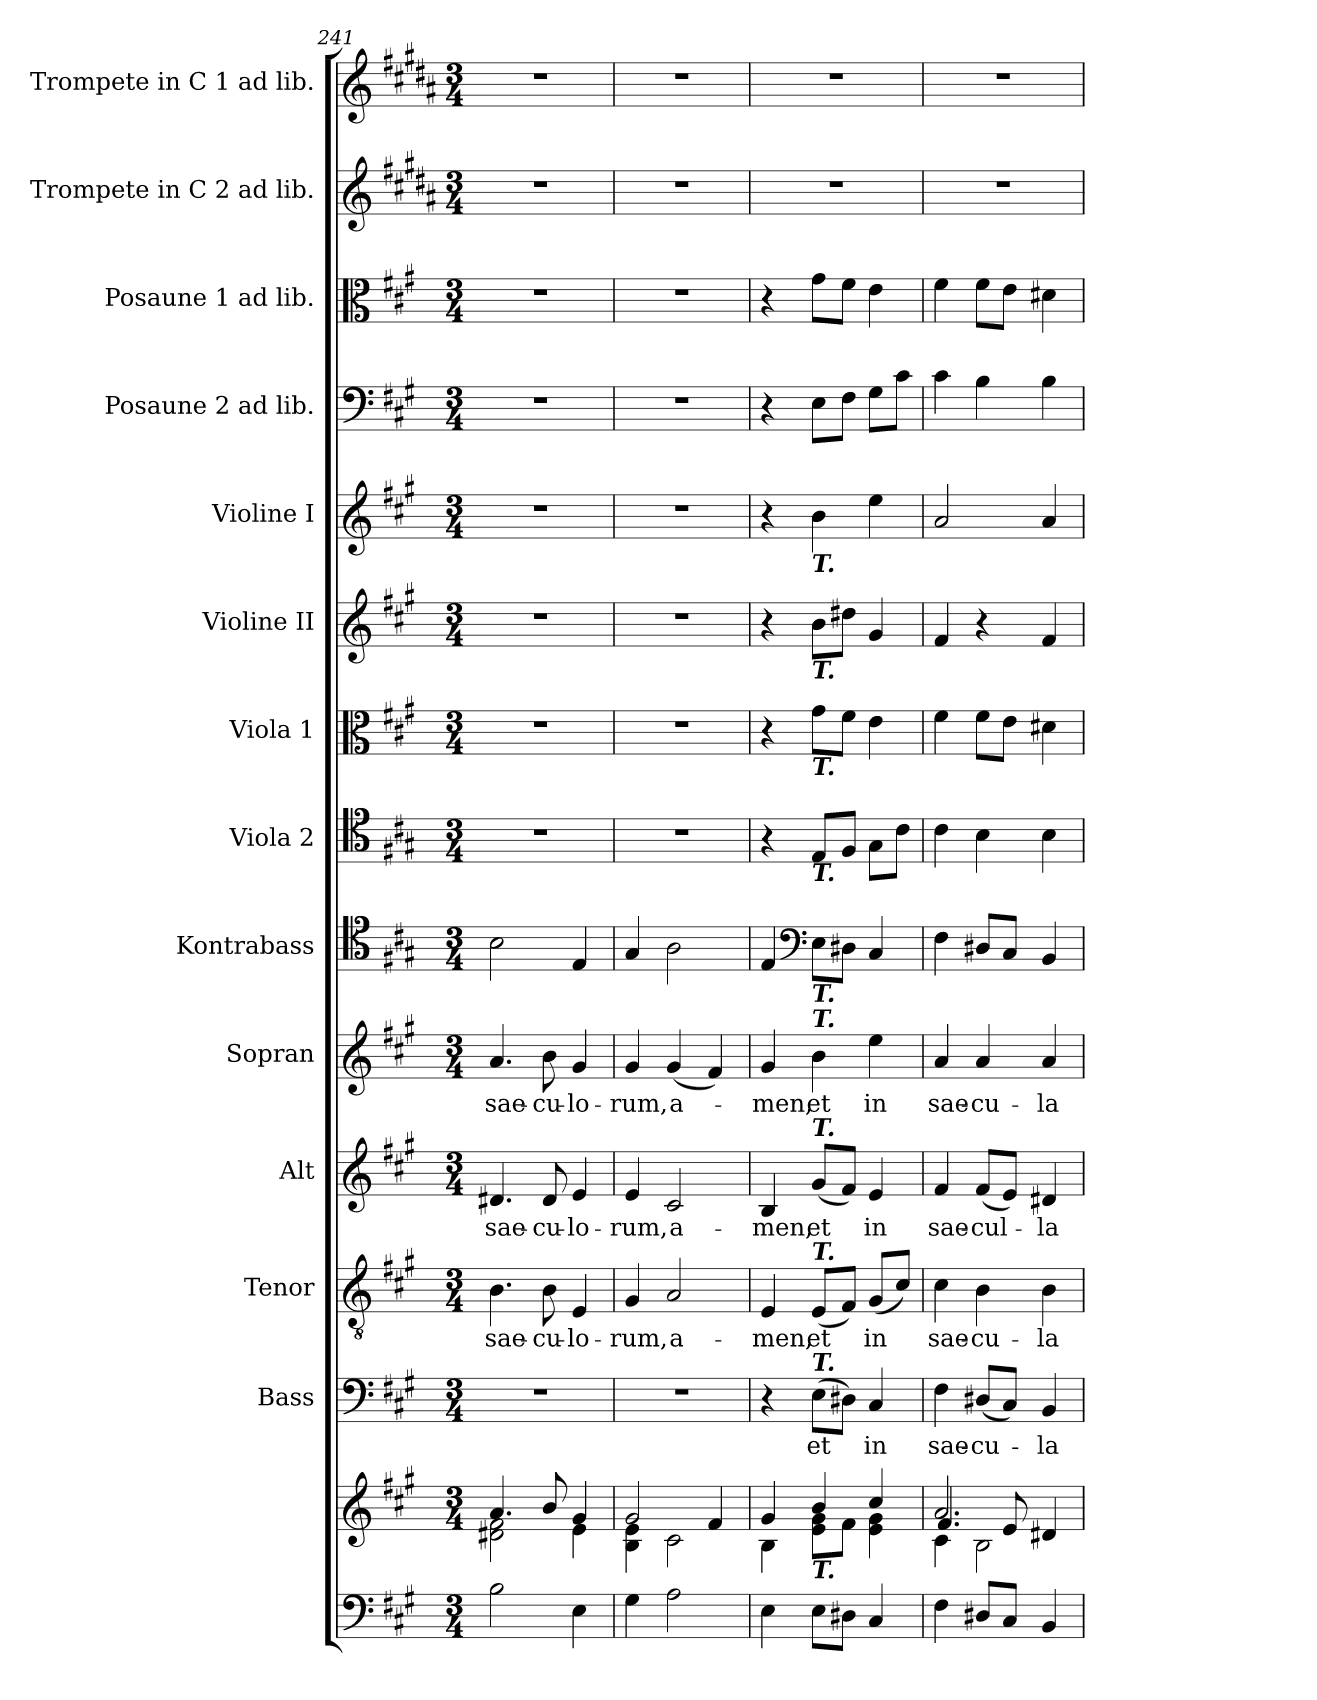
**kern	**kern	**kern	**text	**kern	**text	**kern	**text	**kern	**text	**kern	**kern	**kern	**kern	**kern	**kern	**kern	**kern	**kern
*part14	*part14	*part13	*part13	*part12	*part12	*part11	*part11	*part10	*part10	*part9	*part8	*part7	*part6	*part5	*part4	*part3	*part2	*part1
*staff15	*staff14	*staff13	*staff13	*staff12	*staff12	*staff11	*staff11	*staff10	*staff10	*staff9	*staff8	*staff7	*staff6	*staff5	*staff4	*staff3	*staff2	*staff1
*	*	*I"Bass	*	*I"Tenor	*	*I"Alt	*	*I"Sopran	*	*I"Kontrabass	*I"Viola 2	*I"Viola 1	*I"Violine II	*I"Violine I	*I"Posaune 2 ad lib.	*I"Posaune 1 ad lib.	*I"Trompete in C 2 ad lib.	*I"Trompete in C 1 ad lib.
*	*	*I'B.	*	*I'T.	*	*I'A.	*	*I'S.	*	*I'Kb.	*I'Vla. 2	*I'Vla. 1	*I'Vl. II	*I'Vl. I	*I'Pos. 2	*I'Pos. 1	*I'Trp. C 2	*I'Trp. C 1
*clefF4	*clefG2	*clefF4	*	*clefGv2	*	*clefG2	*	*clefG2	*	*clefC4	*clefC4	*clefC3	*clefG2	*clefG2	*clefF4	*clefC3	*clefG2	*clefG2
*	*	*	*	*	*	*	*	*	*	*ITrd7c12	*	*	*	*	*	*	*ITrd1c2	*ITrd1c2
*k[f#c#g#]	*k[f#c#g#]	*k[f#c#g#]	*	*k[f#c#g#]	*	*k[f#c#g#]	*	*k[f#c#g#]	*	*k[f#c#g#]	*k[f#c#g#]	*k[f#c#g#]	*k[f#c#g#]	*k[f#c#g#]	*k[f#c#g#]	*k[f#c#g#]	*k[f#c#g#]	*k[f#c#g#]
*A:	*A:	*A:	*	*A:	*	*A:	*	*A:	*	*A:	*A:	*A:	*A:	*A:	*A:	*A:	*A:	*A:
*M3/4	*M3/4	*M3/4	*	*M3/4	*	*M3/4	*	*M3/4	*	*M3/4	*M3/4	*M3/4	*M3/4	*M3/4	*M3/4	*M3/4	*M3/4	*M3/4
=241	=241	=241	=241	=241	=241	=241	=241	=241	=241	=241	=241	=241	=241	=241	=241	=241	=241	=241
*	*^	*	*	*	*	*	*	*	*	*	*	*	*	*	*	*	*	*
!	!	!	!	!	!	!LO:LY:b	!	!LO:LY:b	!	!LO:LY:b	!	!	!	!	!	!	!	!	!
2B\	4.a/	2d#X\ 2f#\	2.r	.	4.B\	sae-	4.d#X/	sae-	4.a/	sae-	2BB\	2.r	2.r	2.r	2.r	2.r	2.r	2.r	2.r
!	!	!	!	!	!	!LO:LY:b	!	!LO:LY:b	!	!LO:LY:b	!	!	!	!	!	!	!	!	!
.	8b/	.	.	.	8B\	-cu-	8d#/	-cu-	8b\	-cu-	.	.	.	.	.	.	.	.	.
!	!	!	!	!	!	!LO:LY:b	!	!LO:LY:b	!	!LO:LY:b	!	!	!	!	!	!	!	!	!
4E\	4g#/	4e\	.	.	4E/	-lo-	4e/	-lo-	4g#/	-lo-	4EE/	.	.	.	.	.	.	.	.
=242	=242	=242	=242	=242	=242	=242	=242	=242	=242	=242	=242	=242	=242	=242	=242	=242	=242	=242	=242
!	!	!	!	!	!	!LO:LY:b	!	!LO:LY:b	!	!LO:LY:b	!	!	!	!	!	!	!	!	!
4G#\	2g#/	4B\ 4e\	2.r	.	4G#/	-rum,	4e/	-rum,	4g#/	-rum,	4GG#/	2.r	2.r	2.r	2.r	2.r	2.r	2.r	2.r
!	!	!	!	!	!	!LO:LY:b	!	!LO:LY:b	!	!LO:LY:b	!	!	!	!	!	!	!	!	!
2A\	.	2c#\	.	.	2A/	a-	2c#/	a-	(<4g#/	a-	2AA\	.	.	.	.	.	.	.	.
.	4f#/	.	.	.	.	.	.	.	4f#/)	.	.	.	.	.	.	.	.	.	.
=243	=243	=243	=243	=243	=243	=243	=243	=243	=243	=243	=243	=243	=243	=243	=243	=243	=243	=243	=243
!	!	!	!	!	!	!LO:LY:b	!	!LO:LY:b	!	!LO:LY:b	!	!	!	!	!	!	!	!	!
4E\	4g#/	4B\	4r	.	4E/	-men,	4B/	-men,	4g#/	-men,	4EE/	4r	4r	4r	4r	4r	4r	2.r	2.r
*	*	*	*	*	*	*	*	*	*	*	*clefF4	*	*	*	*	*	*	*	*
!	!	!	!	!	!	!	!	!	!	!	!	!	!	!	!LO:TX:b:Bi:t=T.	!	!	!	!
!	!	!	!	!	!	!	!	!	!	!	!	!	!	!LO:TX:b:Bi:t=T.	!	!	!	!	!
!	!	!	!	!	!	!	!	!	!	!	!	!	!LO:TX:b:Bi:t=T.	!	!	!	!	!	!
!	!	!	!	!	!	!	!	!	!	!	!	!LO:TX:b:Bi:t=T.	!	!	!	!	!	!	!
!	!	!	!	!	!	!	!	!	!	!	!LO:TX:b:Bi:t=T.	!	!	!	!	!	!	!	!
!	!	!	!	!	!	!	!	!	!LO:TX:a:Bi:t=T.	!	!	!	!	!	!	!	!	!	!
!	!	!	!	!	!	!	!LO:TX:a:Bi:t=T.	!	!	!	!	!	!	!	!	!	!	!	!
!	!	!	!	!	!LO:TX:a:Bi:t=T.	!	!	!	!	!	!	!	!	!	!	!	!	!	!
!	!	!	!LO:TX:a:Bi:t=T.	!	!	!	!	!	!	!	!	!	!	!	!	!	!	!	!
!	!LO:TX:b:Bi:t=T.	!	!	!	!	!	!	!	!	!	!	!	!	!	!	!	!	!	!
!	!	!	!	!LO:LY:b	!	!LO:LY:b	!	!LO:LY:b	!	!LO:LY:b	!	!	!	!	!	!	!	!	!
8E\L	4b/	8e\ 8g#\L	(>8E\L	et	(<8E/L	et	(<8g#/L	et	4b\	et	8EE\L	8E/L	8g#\L	8b\L	4b\	8E\L	8g#\L	.	.
8D#X\J	.	8f#\J	8D#X\J)	.	8F#/J)	.	8f#/J)	.	.	.	8DD#X\J	8F#/J	8f#\J	8dd#X\J	.	8F#\J	8f#\J	.	.
!	!	!	!	!LO:LY:b	!	!LO:LY:b	!	!LO:LY:b	!	!LO:LY:b	!	!	!	!	!	!	!	!	!
4C#/	4cc#/	4e\ 4g#\	4C#/	in	(<8G#/L	in	4e/	in	4ee\	in	4CC#/	8G#\L	4e\	4g#/	4ee\	8G#\L	4e\	.	.
.	.	.	.	.	8c#/J)	.	.	.	.	.	.	8c#\J	.	.	.	8c#\J	.	.	.
!!LO:PB:g=z
=244	=244	=244	=244	=244	=244	=244	=244	=244	=244	=244	=244	=244	=244	=244	=244	=244	=244	=244	=244
*	*	*^	*	*	*	*	*	*	*	*	*	*	*	*	*	*	*	*	*
!	!	!	!	!	!LO:LY:b	!	!LO:LY:b	!	!LO:LY:b	!	!LO:LY:b	!	!	!	!	!	!	!	!	!
4F#\	2.a/	4c#\	4.f#/	4F#\	sae-	4c#\	sae-	4f#/	sae-	4a/	sae-	4FF#\	4c#\	4f#\	4f#/	2a/	4c#\	4f#\	2.r	2.r
!	!	!	!	!	!LO:LY:b	!	!LO:LY:b	!	!LO:LY:b	!	!LO:LY:b	!	!	!	!	!	!	!	!	!
8D#X/L	.	2B\	.	(<8D#X/L	-cu-	4B\	-cu-	(<8f#/L	-cul-	4a/	-cu-	8DD#X/L	4B\	8f#\L	4r	.	4B\	8f#\L	.	.
8C#/J	.	.	8e/	8C#/J)	.	.	.	8e/J)	.	.	.	8CC#/J	.	8e\J	.	.	.	8e\J	.	.
!	!	!	!	!	!LO:LY:b	!	!LO:LY:b	!	!LO:LY:b	!	!LO:LY:b	!	!	!	!	!	!	!	!	!
4BB/	.	.	4d#X/	4BB/	-la	4B\	-la	4d#X/	-la	4a/	-la	4BBB/	4B\	4d#X\	4f#/	4a/	4B\	4d#X\	.	.
*	*v	*v	*v	*	*	*	*	*	*	*	*	*	*	*	*	*	*	*	*	*
=	=	=	=	=	=	=	=	=	=	=	=	=	=	=	=	=	=	=
*-	*-	*-	*-	*-	*-	*-	*-	*-	*-	*-	*-	*-	*-	*-	*-	*-	*-	*-
